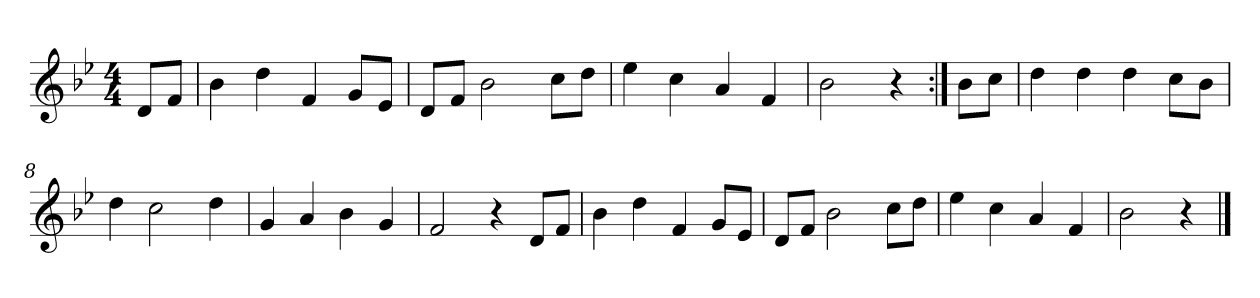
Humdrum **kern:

**kern
*part1
*staff1
*clefG2
*k[b-e-]
*B-:
*M4/4
*MM96
=1
8d/L
8f/J
=2
4b-\
4dd\
4f/
8g/L
8e-/J
=3
8d/L
8f/J
2b-\
8cc\L
8dd\J
=4
4ee-\
4cc\
4a/
4f/
=5
2b-\
4r
=6:|!
8b-\L
8cc\J
=7
4dd\
4dd\
4dd\
8cc\L
8b-\J
=8
4dd\
2cc\
4dd\
=9
4g/
4a/
4b-\
4g/
=10
2f/
4r
8d/L
8f/J
!!LO:LB:g=z
=11
4b-\
4dd\
4f/
8g/L
8e-/J
=12
8d/L
8f/J
2b-\
8cc\L
8dd\J
=13
4ee-\
4cc\
4a/
4f/
=14
2b-\
4r
==
*-
